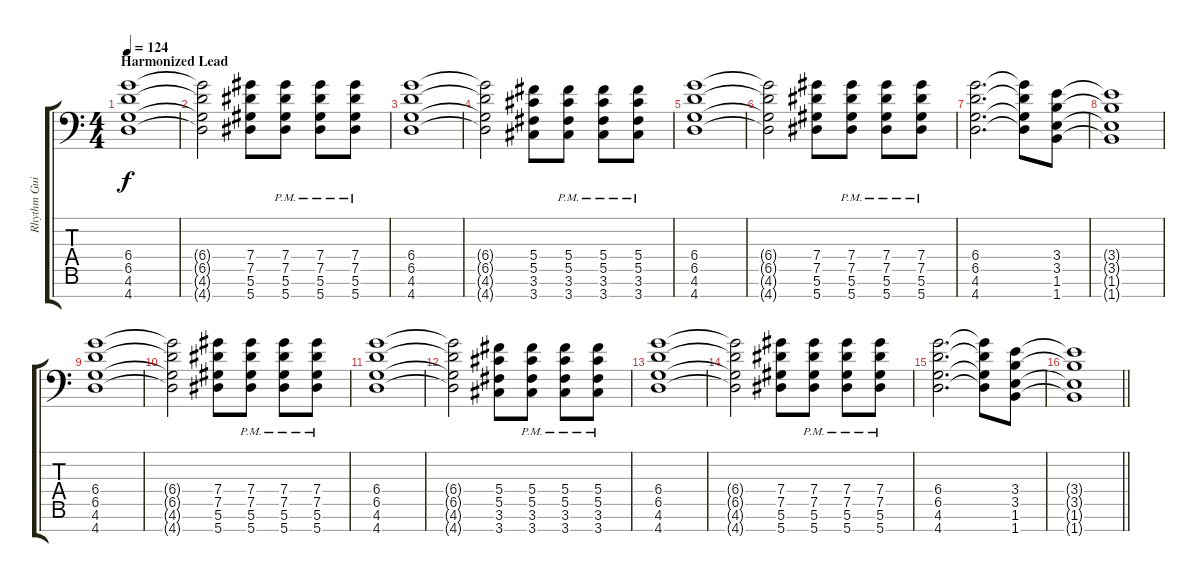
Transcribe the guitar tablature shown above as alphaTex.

\track ("Rhythm Guitar (right)" "Rhythm Gui") {instrument distortionguitar}
\staff {score tabs}
\tuning (Eb4 Bb3 Gb3 Db3 Ab2 Eb2 Bb1) {hide}
\ts (4 4)
\section ("" "Harmonized Lead")
\tempo 124
\clef f4
\ks c
(6.4 6.5 4.6 4.7).1{dy f} |
(6.4{t} 6.5{t} 4.6{t} 4.7{t}).2 (7.4 7.5 5.6 5.7).8 (7.4{pm} 7.5{pm} 5.6{pm} 5.7{pm}).8 (7.4{pm} 7.5{pm} 5.6{pm} 5.7{pm}).8 (7.4{pm} 7.5{pm} 5.6{pm} 5.7{pm}).8 |
(6.4 6.5 4.6 4.7).1 |
(6.4{t} 6.5{t} 4.6{t} 4.7{t}).2 (5.4 5.5 3.6 3.7).8 (5.4{pm} 5.5{pm} 3.6{pm} 3.7{pm}).8 (5.4{pm} 5.5{pm} 3.6{pm} 3.7{pm}).8 (5.4{pm} 5.5{pm} 3.6{pm} 3.7{pm}).8 |
(6.4 6.5 4.6 4.7).1 |
(6.4{t} 6.5{t} 4.6{t} 4.7{t}).2 (7.4 7.5 5.6 5.7).8 (7.4{pm} 7.5{pm} 5.6{pm} 5.7{pm}).8 (7.4{pm} 7.5{pm} 5.6{pm} 5.7{pm}).8 (7.4{pm} 7.5{pm} 5.6{pm} 5.7{pm}).8 |
(6.4 6.5 4.6 4.7).2{d} (6.4{t} 6.5{t} 4.6{t} 4.7{t}).8 (3.4 3.5 1.6 1.7).8 |
(3.4{t} 3.5{t} 1.6{t} 1.7{t}).1 |
(6.4 6.5 4.6 4.7).1 |
(6.4{t} 6.5{t} 4.6{t} 4.7{t}).2 (7.4 7.5 5.6 5.7).8 (7.4{pm} 7.5{pm} 5.6{pm} 5.7{pm}).8 (7.4{pm} 7.5{pm} 5.6{pm} 5.7{pm}).8 (7.4{pm} 7.5{pm} 5.6{pm} 5.7{pm}).8 |
(6.4 6.5 4.6 4.7).1 |
(6.4{t} 6.5{t} 4.6{t} 4.7{t}).2 (5.4 5.5 3.6 3.7).8 (5.4{pm} 5.5{pm} 3.6{pm} 3.7{pm}).8 (5.4{pm} 5.5{pm} 3.6{pm} 3.7{pm}).8 (5.4{pm} 5.5{pm} 3.6{pm} 3.7{pm}).8 |
(6.4 6.5 4.6 4.7).1 |
(6.4{t} 6.5{t} 4.6{t} 4.7{t}).2 (7.4 7.5 5.6 5.7).8 (7.4{pm} 7.5{pm} 5.6{pm} 5.7{pm}).8 (7.4{pm} 7.5{pm} 5.6{pm} 5.7{pm}).8 (7.4{pm} 7.5{pm} 5.6{pm} 5.7{pm}).8 |
(6.4 6.5 4.6 4.7).2{d} (6.4{t} 6.5{t} 4.6{t} 4.7{t}).8 (3.4 3.5 1.6 1.7).8 |
\barLineRight lightlight
(3.4{t} 3.5{t} 1.6{t} 1.7{t}).1
